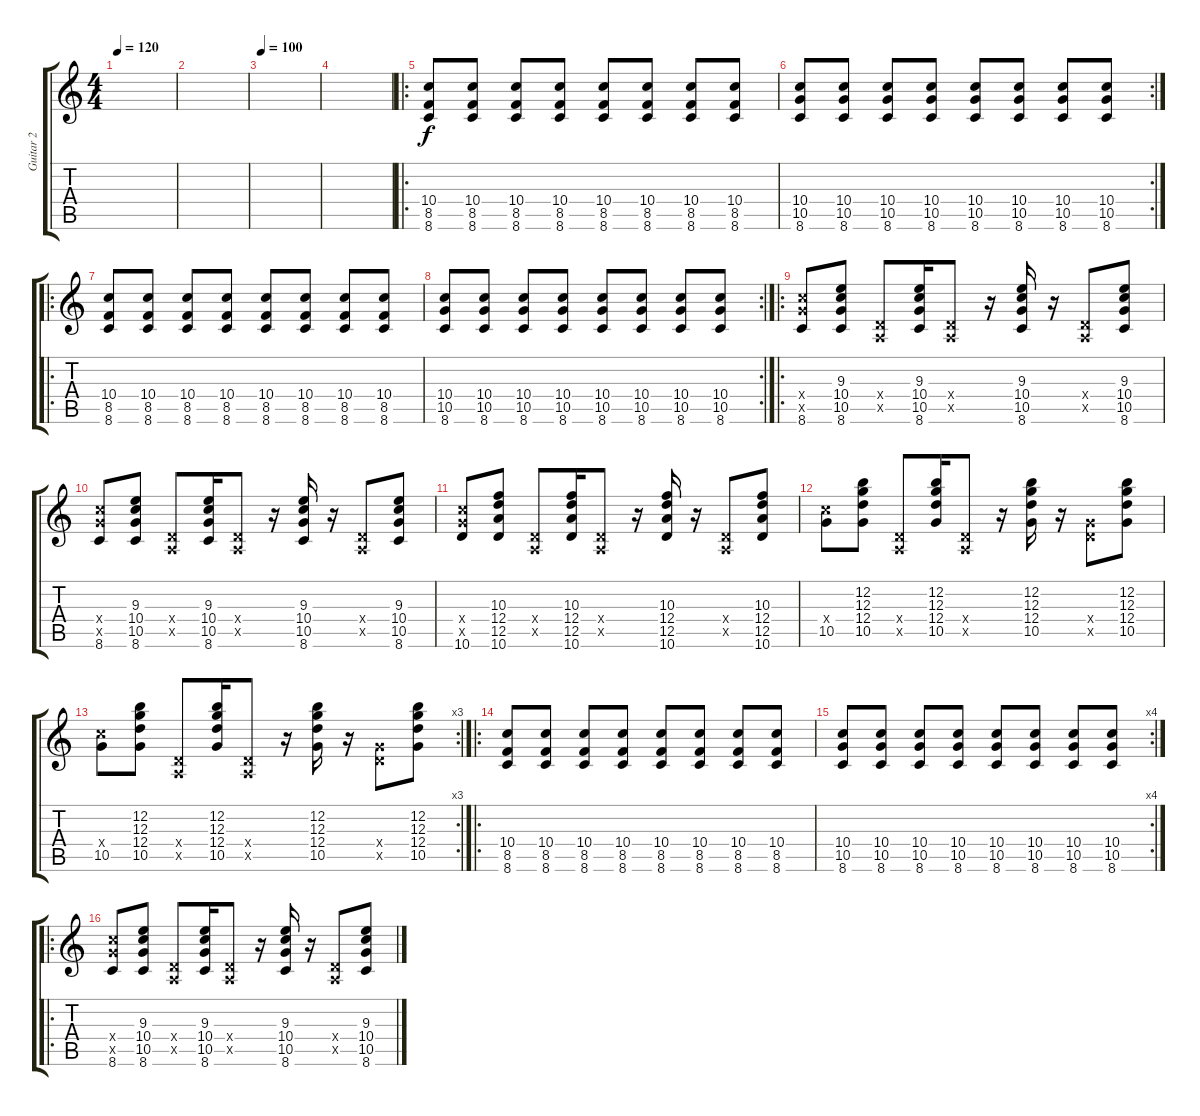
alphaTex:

\track ("Guitar 2" "Guitar 2") {instrument distortionguitar}
\staff {score tabs}
\tuning (E4 B3 G3 D3 A2 E2) {hide}
\ts (4 4)
\tempo 120
\tempo 95
\tempo 120
\clef g2
\ks c
|
|
\tempo 105
\tempo 100
|
|
\ro
(10.4 8.5 8.6).8 (10.4 8.5 8.6).8 (10.4 8.5 8.6).8 (10.4 8.5 8.6).8 (10.4 8.5 8.6).8 (10.4 8.5 8.6).8 (10.4 8.5 8.6).8 (10.4 8.5 8.6).8 |
\rc 2
(10.4 10.5 8.6).8 (10.4 10.5 8.6).8 (10.4 10.5 8.6).8 (10.4 10.5 8.6).8 (10.4 10.5 8.6).8 (10.4 10.5 8.6).8 (10.4 10.5 8.6).8 (10.4 10.5 8.6).8 |
\ro
(10.4 8.5 8.6).8 (10.4 8.5 8.6).8 (10.4 8.5 8.6).8 (10.4 8.5 8.6).8 (10.4 8.5 8.6).8 (10.4 8.5 8.6).8 (10.4 8.5 8.6).8 (10.4 8.5 8.6).8 |
\rc 2
(10.4 10.5 8.6).8 (10.4 10.5 8.6).8 (10.4 10.5 8.6).8 (10.4 10.5 8.6).8 (10.4 10.5 8.6).8 (10.4 10.5 8.6).8 (10.4 10.5 8.6).8 (10.4 10.5 8.6).8 |
\ro
(10.4{x} 10.5{x} 8.6).8 (9.3 10.4 10.5 8.6).8 (0.4{x} 0.5{x}).8 (9.3 10.4 10.5 8.6).16 (0.4{x} 0.5{x}).8 r.16 (9.3 10.4 10.5 8.6).16 r.16 (0.4{x} 0.5{x}).8 (9.3 10.4 10.5 8.6).8 |
(10.4{x} 10.5{x} 8.6).8 (9.3 10.4 10.5 8.6).8 (0.4{x} 0.5{x}).8 (9.3 10.4 10.5 8.6).16 (0.4{x} 0.5{x}).8 r.16 (9.3 10.4 10.5 8.6).16 r.16 (0.4{x} 0.5{x}).8 (9.3 10.4 10.5 8.6).8 |
(10.4{x} 10.5{x} 10.6).8 (10.3 12.4 12.5 10.6).8 (0.4{x} 0.5{x}).8 (10.3 12.4 12.5 10.6).16 (0.4{x} 0.5{x}).8 r.16 (10.3 12.4 12.5 10.6).16 r.16 (0.4{x} 0.5{x}).8 (10.3 12.4 12.5 10.6).8 |
(10.4{x} 10.5).8 (12.2 12.3 12.4 10.5).8 (0.4{x} 0.5{x}).8 (12.2 12.3 12.4 10.5).16 (0.4{x} 0.5{x}).8 r.16 (12.2 12.3 12.4 10.5).16 r.16 (0.4{x} 10.5{x}).8 (12.2 12.3 12.4 10.5).8 |
\rc 3
(10.4{x} 10.5).8 (12.2 12.3 12.4 10.5).8 (0.4{x} 0.5{x}).8 (12.2 12.3 12.4 10.5).16 (0.4{x} 0.5{x}).8 r.16 (12.2 12.3 12.4 10.5).16 r.16 (0.4{x} 10.5{x}).8 (12.2 12.3 12.4 10.5).8 |
\ro
(10.4 8.5 8.6).8 (10.4 8.5 8.6).8 (10.4 8.5 8.6).8 (10.4 8.5 8.6).8 (10.4 8.5 8.6).8 (10.4 8.5 8.6).8 (10.4 8.5 8.6).8 (10.4 8.5 8.6).8 |
\rc 4
(10.4 10.5 8.6).8 (10.4 10.5 8.6).8 (10.4 10.5 8.6).8 (10.4 10.5 8.6).8 (10.4 10.5 8.6).8 (10.4 10.5 8.6).8 (10.4 10.5 8.6).8 (10.4 10.5 8.6).8 |
\ro
(10.4{x} 10.5{x} 8.6).8 (9.3 10.4 10.5 8.6).8 (0.4{x} 0.5{x}).8 (9.3 10.4 10.5 8.6).16 (0.4{x} 0.5{x}).8 r.16 (9.3 10.4 10.5 8.6).16 r.16 (0.4{x} 0.5{x}).8 (9.3 10.4 10.5 8.6).8
